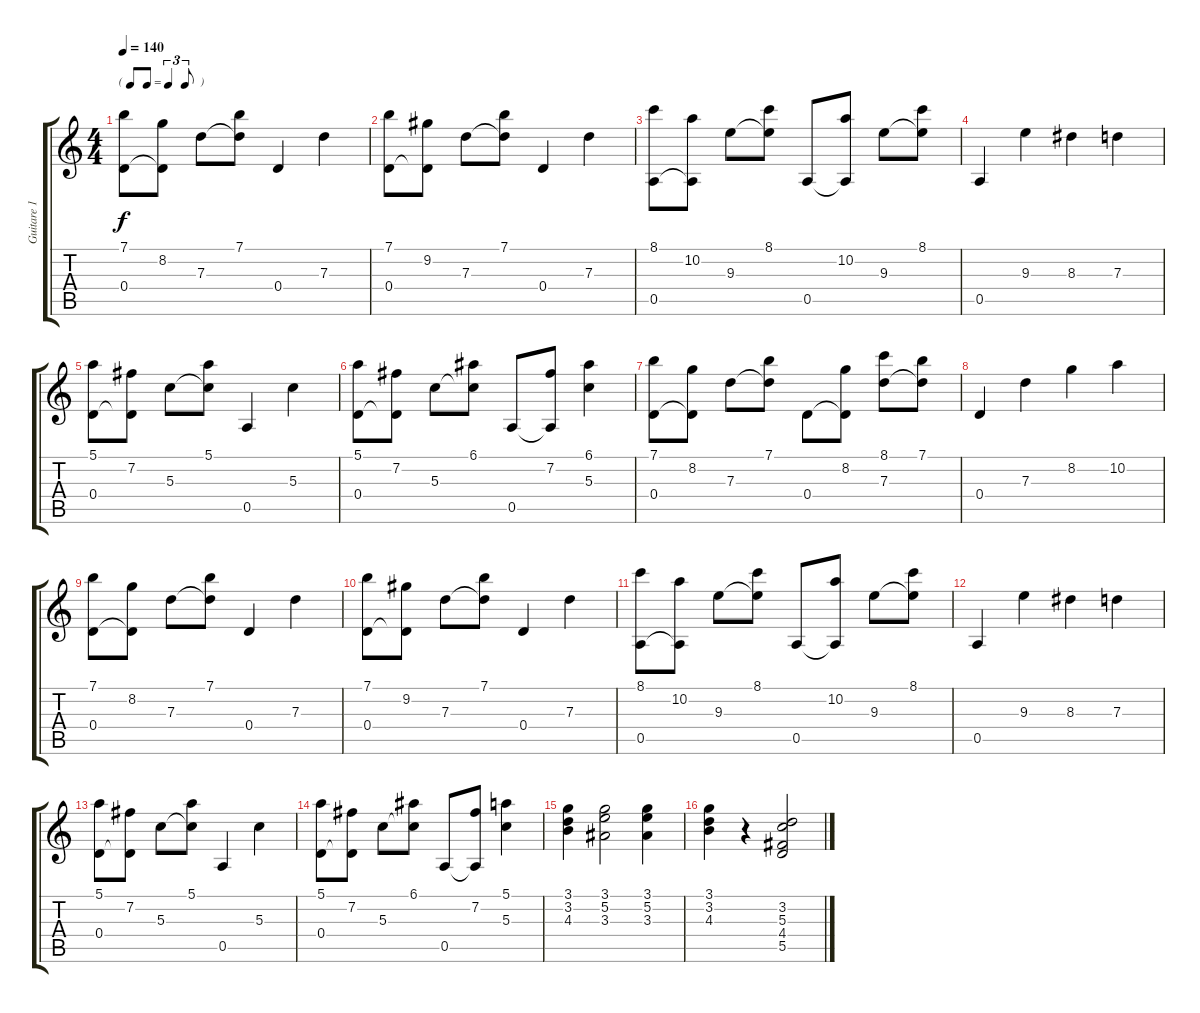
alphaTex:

\track ("Guitare 1" "Guitare 1") {instrument acousticguitarnylon}
\staff {score tabs}
\tuning (E4 B3 G3 D3 A2 E2) {hide}
\ts (4 4)
\tf triplet8th
\tempo 140
\clef g2
\ks c
(7.1 0.4).8{dy f instrument acousticguitarnylon} (8.2 0.4{t}).8 7.3.8 (7.1 7.3{t}).8 0.4.4 7.3.4 |
(7.1 0.4).8 (9.2 0.4{t}).8 7.3.8 (7.1 7.3{t}).8 0.4.4 7.3.4 |
(8.1 0.5).8 (10.2 0.5{t}).8 9.3.8 (8.1 9.3{t}).8 0.5.8 (10.2 0.5{t}).8 9.3.8 (8.1 9.3{t}).8 |
0.5.4 9.3.4 8.3.4 7.3.4 |
(5.1 0.4).8 (7.2 0.4{t}).8 5.3.8 (5.1 5.3{t}).8 0.5.4 5.3.4 |
(5.1 0.4).8 (7.2 0.4{t}).8 5.3.8 (6.1 5.3{t}).8 0.5.8 (7.2 0.5{t}).8 (6.1 5.3).4 |
(7.1 0.4).8 (8.2 0.4{t}).8 7.3.8 (7.1 7.3{t}).8 0.4.8 (8.2 0.4{t}).8 (8.1 7.3).8 (7.1 7.3{t}).8 |
0.4.4 7.3.4 8.2.4 10.2.4 |
(7.1 0.4).8 (8.2 0.4{t}).8 7.3.8 (7.1 7.3{t}).8 0.4.4 7.3.4 |
(7.1 0.4).8 (9.2 0.4{t}).8 7.3.8 (7.1 7.3{t}).8 0.4.4 7.3.4 |
(8.1 0.5).8 (10.2 0.5{t}).8 9.3.8 (8.1 9.3{t}).8 0.5.8 (10.2 0.5{t}).8 9.3.8 (8.1 9.3{t}).8 |
0.5.4 9.3.4 8.3.4 7.3.4 |
(5.1 0.4).8 (7.2 0.4{t}).8 5.3.8 (5.1 5.3{t}).8 0.5.4 5.3.4 |
(5.1 0.4).8 (7.2 0.4{t}).8 5.3.8 (6.1 5.3{t}).8 0.5.8 (7.2 0.5{t}).8 (5.1 5.3).4 |
(3.1 3.2 4.3).4 (3.1 5.2 3.3).2 (3.1 5.2 3.3).4 |
(3.1 3.2 4.3).4 r.4 (3.2 5.3 4.4 5.5).2
